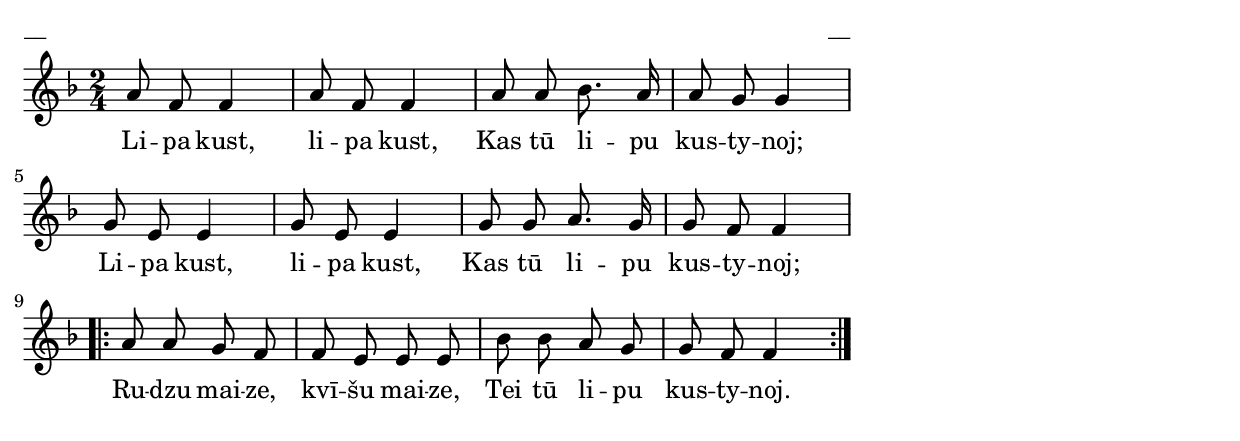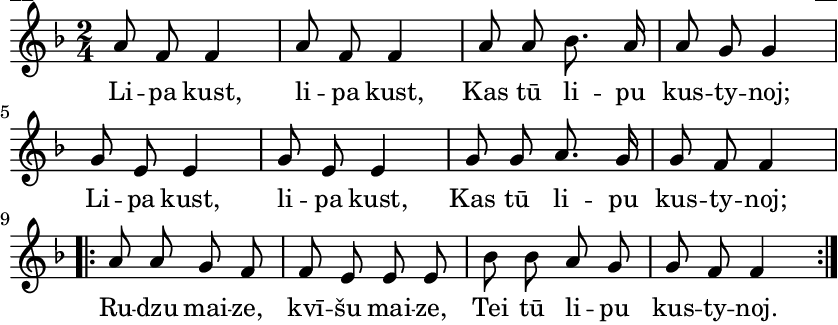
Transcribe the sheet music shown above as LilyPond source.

\version "2.13.18"
#(ly:set-option 'crop #t)

%\header {
%    title = "Lipa kust"
%}
\paper {
line-width = 14\cm
left-margin = 0.4\cm
between-system-padding = 0.1\cm
between-system-space = 0.1\cm
}
\layout {
indent = #0
ragged-last = ##f
}


voiceA = \relative c'' {
\clef "treble"
\key f \major
\time 2/4
a8 f f4 | a8 f f4 |
a8 a bes8. a16 | a8 g g4 |
g8 e e4 | g8 e e4 |
g8 g a8. g16 | g8 f f4
\repeat volta 2 {
a8 a g f | f8 e e e |
bes'8 bes a g | g8 f f4
}
}


lyricA = \lyricmode {
Li -- pa kust, li -- pa kust,
Kas tū li -- pu kus -- ty -- noj; 
Li -- pa kust, li -- pa kust,
Kas tū li -- pu kus -- ty -- noj; 
Ru -- dzu mai -- ze, kvī -- šu mai -- ze,
Tei tū li -- pu kus -- ty -- noj.
} 

fullScore = <<
\new Staff {
<<
\new Voice = "voiceA" { \oneVoice \autoBeamOff \voiceA }
\new Lyrics \lyricsto "voiceA" \lyricA
>>
}
>>

\score {
\fullScore
\header { piece = "__" opus = "__" }
}
\markup { \with-color #(x11-color 'white) \sans \smaller "__" }
\score {
\unfoldRepeats
\fullScore
\midi {
\context { \Staff \remove "Staff_performer" }
\context { \Voice \consists "Staff_performer" }
}
}


